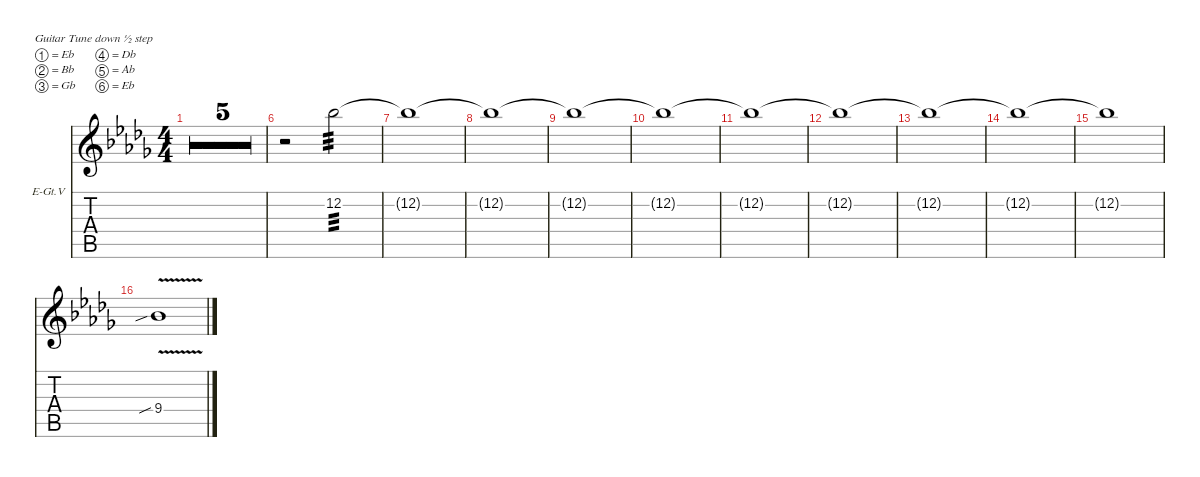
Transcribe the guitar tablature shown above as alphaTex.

\hideDynamics
\bracketExtendMode nobrackets
\firstSystemTrackNameOrientation horizontal
\otherSystemsTrackNameOrientation horizontal
\track ("E.Guitar V (Lead)" "E-Gt.V") {multiBarRest instrument overdrivenguitar}
\staff {score tabs}
\tuning (Eb4 Bb3 Gb3 Db3 Ab2 Eb2)
\ts (4 4)
\tempo 116
\clef g2
\ks db
r.1{dy mp} |
r.1 |
r.1 |
r.1 |
r.1 |
r.2 12.2.2{tp 3 dy mf} |
12.2{t}.1 |
12.2{t}.1 |
12.2{t}.1 |
12.2{t}.1 |
12.2{t}.1 |
12.2{t}.1 |
12.2{t}.1 |
12.2{t}.1 |
12.2{t}.1 |
9.4{v sib}.1
